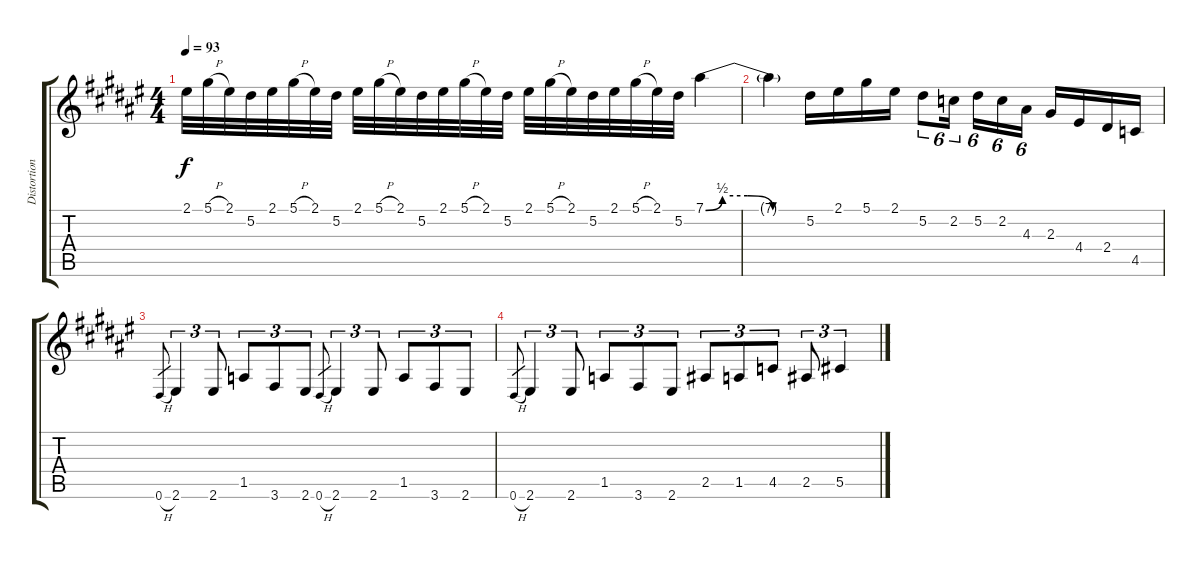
\track ("Distortion" "Distortion") {instrument distortionguitar}
\staff {score tabs}
\tuning (Eb4 Bb3 Gb3 Db3 Ab2 Eb2) {hide}
\ts (4 4)
\tempo 93
\clef g2
\ks d#minor
2.1.32{dy f} 5.1{h}.32 2.1.32 5.2.32 2.1.32 5.1{h}.32 2.1.32 5.2.32 2.1.32 5.1{h}.32 2.1.32 5.2.32 2.1.32 5.1{h}.32 2.1.32 5.2.32 2.1.32 5.1{h}.32 2.1.32 5.2.32 2.1.32 5.1{h}.32 2.1.32 5.2.32 7.1{be (custom 0 0 10 2 25 2 40 0 60 0)}.4 |
7.1{t}.4 5.2.16 2.1.16 5.1.16 2.1.16 5.2.8{tu (6 4)} 2.2.16{tu (6 4) beam splitsecondary} 5.2.16{tu (6 4)} 2.2.16{tu (6 4)} 4.3.16{tu (6 4)} 2.3.16 4.4.16 2.4.16 4.5.16 |
0.6{h}.8{gr} 2.6.4{tu (3 2)} 2.6.8{tu (3 2)} 1.5.8{tu (3 2)} 3.6.8{tu (3 2)} 2.6.8{tu (3 2)} 0.6{h}.8{gr} 2.6.4{tu (3 2)} 2.6.8{tu (3 2)} 1.5.8{tu (3 2)} 3.6.8{tu (3 2)} 2.6.8{tu (3 2)} |
0.6{h}.8{gr} 2.6.4{tu (3 2)} 2.6.8{tu (3 2)} 1.5.8{tu (3 2)} 3.6.8{tu (3 2)} 2.6.8{tu (3 2)} 2.5.8{tu (3 2)} 1.5.8{tu (3 2)} 4.5.8{tu (3 2)} 2.5.8{tu (3 2)} 5.5.4{tu (3 2)}
